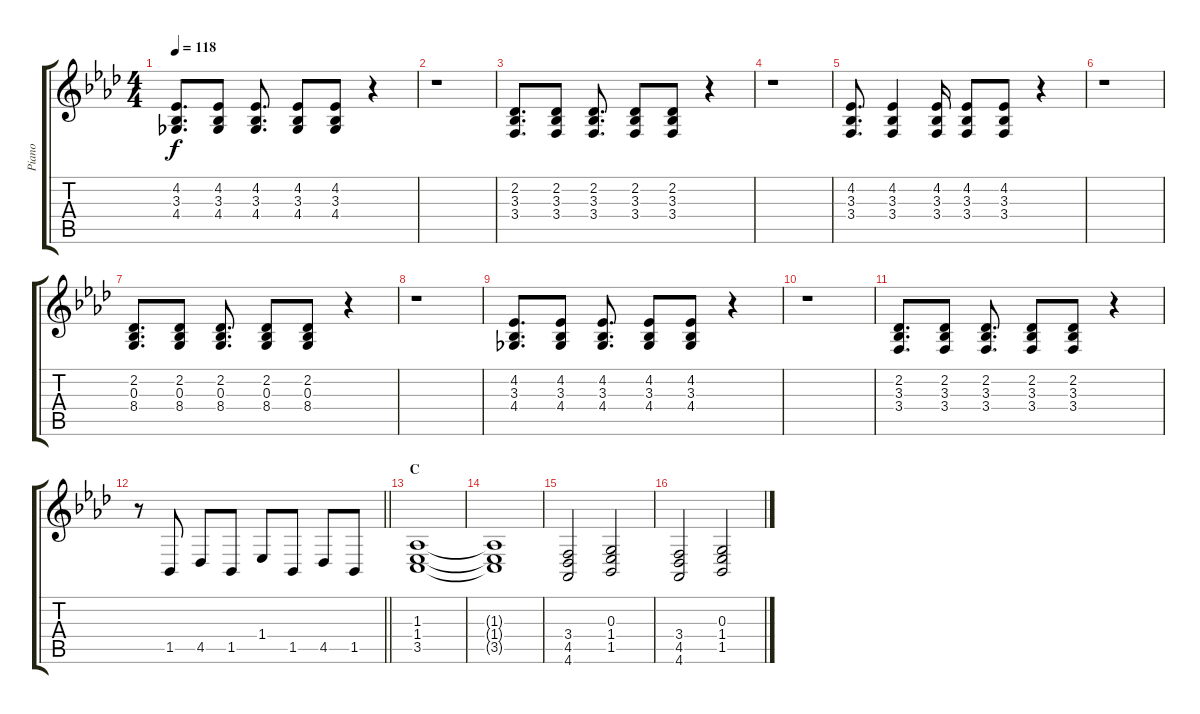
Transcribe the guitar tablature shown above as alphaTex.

\track ("Piano" "Piano") {instrument acousticgrandpiano}
\staff {score tabs}
\tuning (E4 B3 G3 D3 A2 E2) {hide}
\ts (4 4)
\tempo 118
\clef g2
\ks ab
(4.2 3.3 4.4).8{d dy f} (4.2 3.3 4.4).8 (4.2 3.3 4.4).8{d} (4.2 3.3 4.4).8 (4.2 3.3 4.4).8 r.4 |
r.1 |
(2.2 3.3 3.4).8{d} (2.2 3.3 3.4).8 (2.2 3.3 3.4).8{d} (2.2 3.3 3.4).8 (2.2 3.3 3.4).8 r.4 |
r.1 |
(4.2 3.3 3.4).8{d} (4.2 3.3 3.4).4 (4.2 3.3 3.4).16 (4.2 3.3 3.4).8 (4.2 3.3 3.4).8 r.4 |
r.1 |
(2.2 0.3 8.4).8{d} (2.2 0.3 8.4).8 (2.2 0.3 8.4).8{d} (2.2 0.3 8.4).8 (2.2 0.3 8.4).8 r.4 |
r.1 |
(4.2 3.3 4.4).8{d} (4.2 3.3 4.4).8 (4.2 3.3 4.4).8{d} (4.2 3.3 4.4).8 (4.2 3.3 4.4).8 r.4 |
r.1 |
(2.2 3.3 3.4).8{d} (2.2 3.3 3.4).8 (2.2 3.3 3.4).8{d} (2.2 3.3 3.4).8 (2.2 3.3 3.4).8 r.4 |
\barLineRight lightlight
r.8 1.5.8 4.5.8 1.5.8 1.4.8 1.5.8 4.5.8 1.5.8 |
\section ("" "C")
(1.3 1.4 3.5).1 |
(1.3{t} 1.4{t} 3.5{t}).1 |
(3.4 4.5 4.6).2 (0.3 1.4 1.5).2 |
(3.4 4.5 4.6).2 (0.3 1.4 1.5).2
